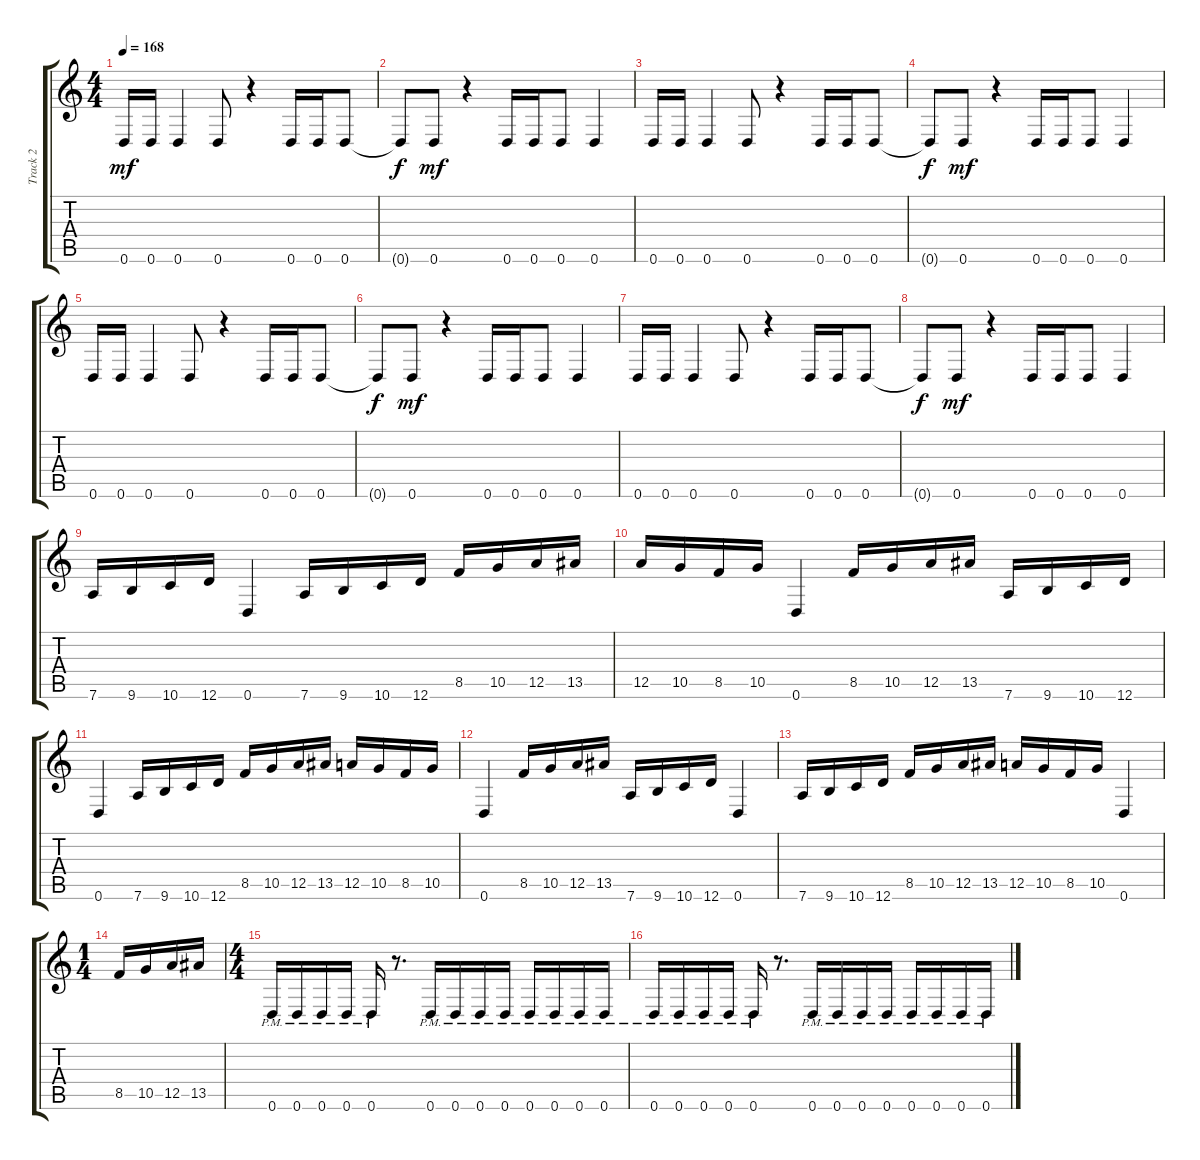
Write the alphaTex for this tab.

\track ("Track 2" "Track 2") {instrument distortionguitar}
\staff {score tabs}
\tuning (E4 B3 G3 D3 A2 D2) {hide}
\ts (4 4)
\tempo 168
\clef g2
\ks c
0.6.16{dy mf} 0.6.16 0.6.4 0.6.8 r.4 0.6.16 0.6.16 0.6.8 |
0.6{t}.8{dy f} 0.6.8{dy mf} r.4 0.6.16 0.6.16 0.6.8 0.6.4 |
0.6.16 0.6.16 0.6.4 0.6.8 r.4 0.6.16 0.6.16 0.6.8 |
0.6{t}.8{dy f} 0.6.8{dy mf} r.4 0.6.16 0.6.16 0.6.8 0.6.4 |
0.6.16 0.6.16 0.6.4 0.6.8 r.4 0.6.16 0.6.16 0.6.8 |
0.6{t}.8{dy f} 0.6.8{dy mf} r.4 0.6.16 0.6.16 0.6.8 0.6.4 |
0.6.16 0.6.16 0.6.4 0.6.8 r.4 0.6.16 0.6.16 0.6.8 |
0.6{t}.8{dy f} 0.6.8{dy mf} r.4 0.6.16 0.6.16 0.6.8 0.6.4 |
7.6.16 9.6.16 10.6.16 12.6.16 0.6.4 7.6.16 9.6.16 10.6.16 12.6.16 8.5.16 10.5.16 12.5.16 13.5.16 |
12.5.16 10.5.16 8.5.16 10.5.16 0.6.4 8.5.16 10.5.16 12.5.16 13.5.16 7.6.16 9.6.16 10.6.16 12.6.16 |
0.6.4 7.6.16 9.6.16 10.6.16 12.6.16 8.5.16 10.5.16 12.5.16 13.5.16 12.5.16 10.5.16 8.5.16 10.5.16 |
0.6.4 8.5.16 10.5.16 12.5.16 13.5.16 7.6.16 9.6.16 10.6.16 12.6.16 0.6.4 |
7.6.16 9.6.16 10.6.16 12.6.16 8.5.16 10.5.16 12.5.16 13.5.16 12.5.16 10.5.16 8.5.16 10.5.16 0.6.4 |
\ts (1 4)
8.5.16 10.5.16 12.5.16 13.5.16 |
\ts (4 4)
0.6{pm}.16 0.6{pm}.16 0.6{pm}.16 0.6{pm}.16 0.6{pm}.16 r.8{d} 0.6{pm}.16 0.6{pm}.16 0.6{pm}.16 0.6{pm}.16 0.6{pm}.16 0.6{pm}.16 0.6{pm}.16 0.6{pm}.16 |
0.6{pm}.16 0.6{pm}.16 0.6{pm}.16 0.6{pm}.16 0.6{pm}.16 r.8{d} 0.6{pm}.16 0.6{pm}.16 0.6{pm}.16 0.6{pm}.16 0.6{pm}.16 0.6{pm}.16 0.6{pm}.16 0.6{pm}.16
